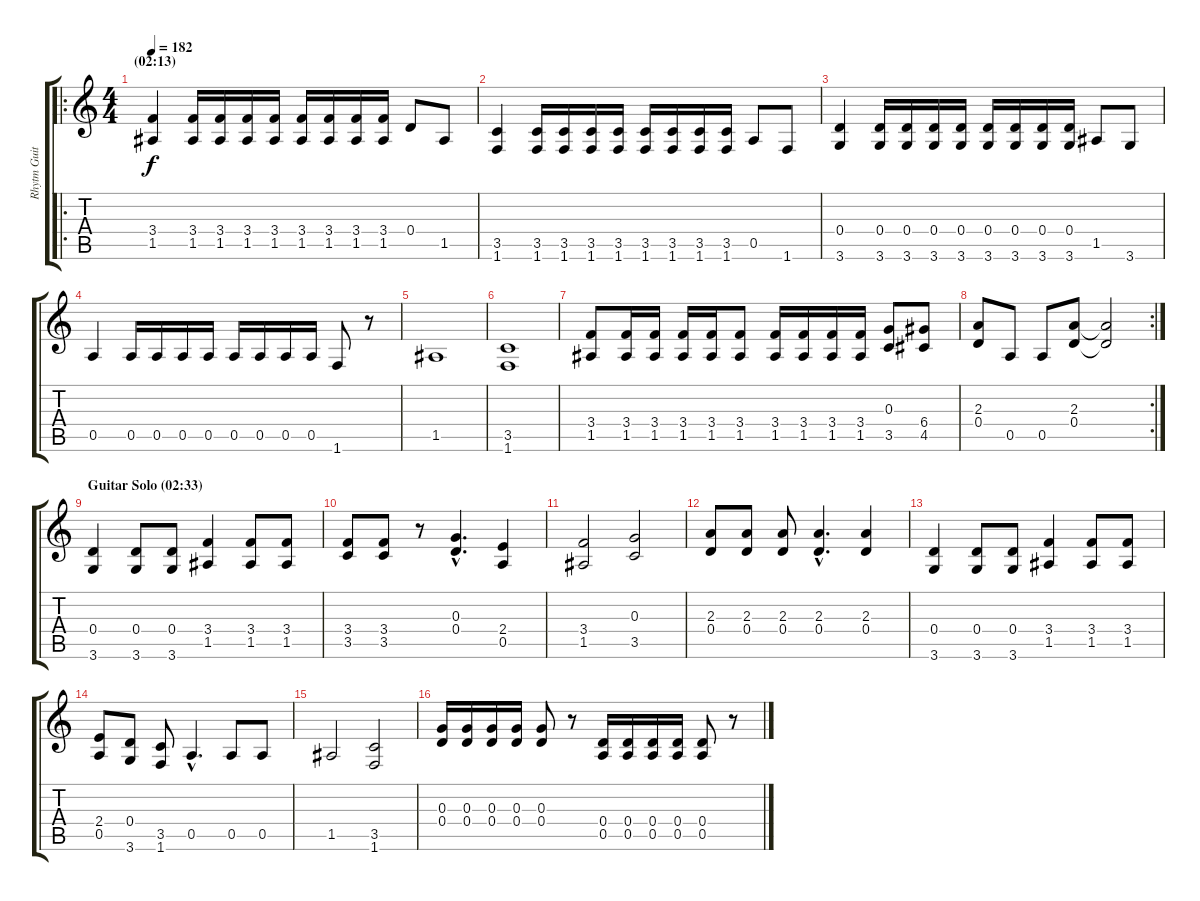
\track ("Rhytm Guitar" "Rhytm Guit") {instrument overdrivenguitar}
\staff {score tabs}
\tuning (E4 B3 G3 D3 A2 E2) {hide}
\ro
\ts (4 4)
\section ("" "(02:13)")
\tempo 182
\clef g2
\ks c
(3.4 1.5).4{dy f} (3.4 1.5).16 (3.4 1.5).16 (3.4 1.5).16 (3.4 1.5).16 (3.4 1.5).16 (3.4 1.5).16 (3.4 1.5).16 (3.4 1.5).16 0.4.8 1.5.8 |
(3.5 1.6).4 (3.5 1.6).16 (3.5 1.6).16 (3.5 1.6).16 (3.5 1.6).16 (3.5 1.6).16 (3.5 1.6).16 (3.5 1.6).16 (3.5 1.6).16 0.5.8 1.6.8 |
(0.4 3.6).4 (0.4 3.6).16 (0.4 3.6).16 (0.4 3.6).16 (0.4 3.6).16 (0.4 3.6).16 (0.4 3.6).16 (0.4 3.6).16 (0.4 3.6).16 1.5.8 3.6.8 |
0.5.4 0.5.16 0.5.16 0.5.16 0.5.16 0.5.16 0.5.16 0.5.16 0.5.16 1.6.8 r.8 |
1.5.1 |
(3.5 1.6).1 |
(3.4 1.5).8 (3.4 1.5).16 (3.4 1.5).16 (3.4 1.5).16 (3.4 1.5).16 (3.4 1.5).8 (3.4 1.5).16 (3.4 1.5).16 (3.4 1.5).16 (3.4 1.5).16 (0.3 3.5).8 (6.4 4.5).8 |
\rc 2
(2.3 0.4).8 0.5.8 0.5.8 (2.3 0.4).8 (2.3{t} 0.4{t}).2 |
\section ("" "Guitar Solo (02:33)")
(0.4 3.6).4 (0.4 3.6).8 (0.4 3.6).8 (3.4 1.5).4 (3.4 1.5).8 (3.4 1.5).8 |
(3.4 3.5).8 (3.4 3.5).8 r.8 (0.3{hac} 0.4{hac}).4{d} (2.4 0.5).4 |
(3.4 1.5).2 (0.3 3.5).2 |
(2.3 0.4).8 (2.3 0.4).8 (2.3 0.4).8 (2.3{hac} 0.4{hac}).4{d} (2.3 0.4).4 |
(0.4 3.6).4 (0.4 3.6).8 (0.4 3.6).8 (3.4 1.5).4 (3.4 1.5).8 (3.4 1.5).8 |
(2.4 0.5).8 (0.4 3.6).8 (3.5 1.6).8 0.5{hac}.4{d} 0.5.8 0.5.8 |
1.5.2 (3.5 1.6).2 |
(0.3 0.4).16 (0.3 0.4).16 (0.3 0.4).16 (0.3 0.4).16 (0.3 0.4).8 r.8 (0.4 0.5).16 (0.4 0.5).16 (0.4 0.5).16 (0.4 0.5).16 (0.4 0.5).8 r.8
